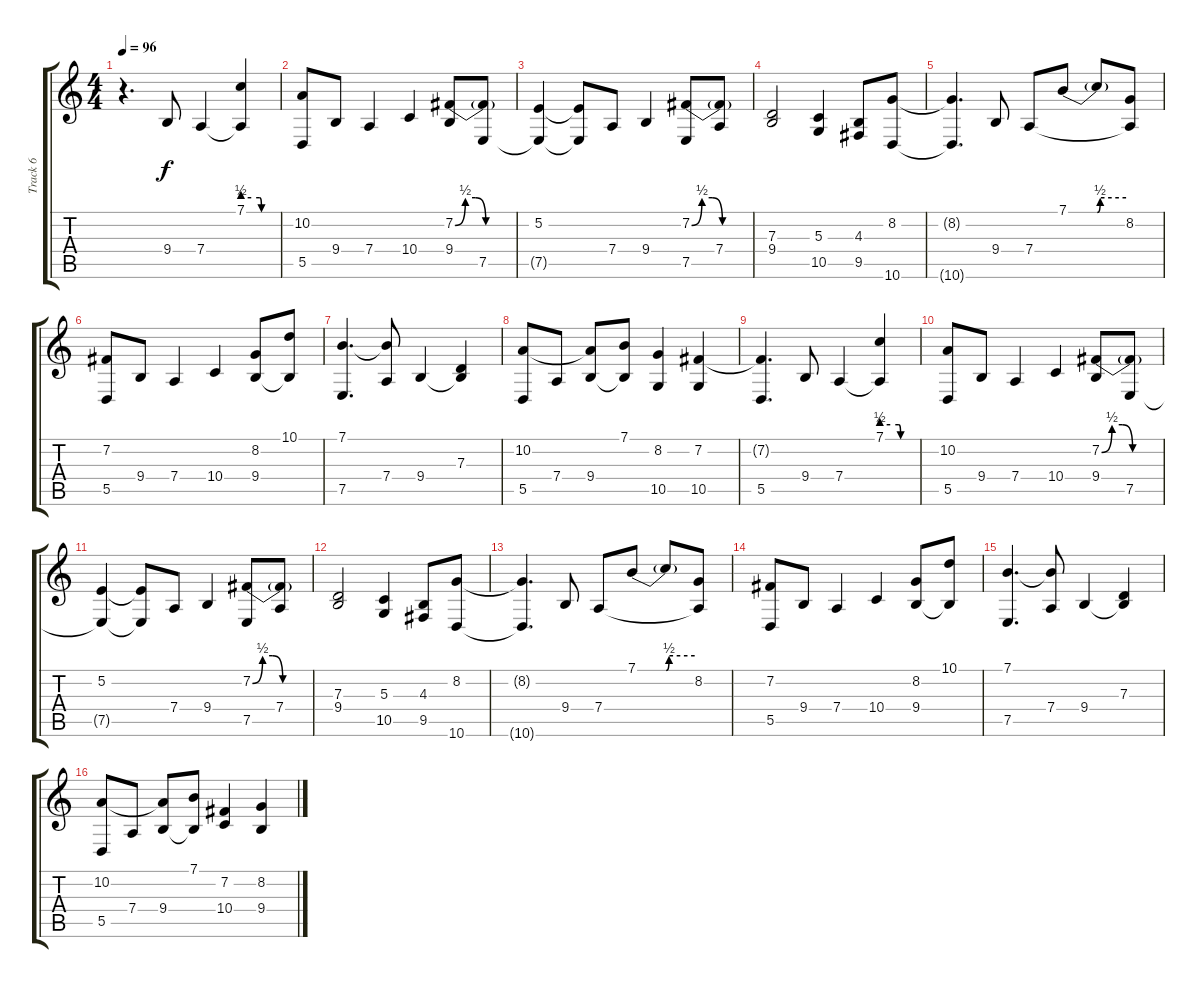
\track ("Track 6" "Track 6") {instrument viola}
\staff {score tabs}
\tuning (E4 B3 G3 D3 A2 E2) {hide}
\ts (4 4)
\tempo 96
\clef g2
\ks c
r.4{d dy f} 9.4.8 7.4.4 (7.1{be (custom 0 2 15 2 30 2 33 0 60 0)} 7.4{t}).4 |
(10.2 5.5).8 9.4.8 7.4.4 10.4.4 (7.2{be (custom 0 0 10 2 20 2 30 0 60 0)} 9.4).8 (7.2{t} 7.5).8 |
(5.2 7.5{t}).4 (5.2{t} 7.5{t}).8 7.4.8 9.4.4 (7.2{be (custom 0 0 10 2 20 2 30 0 60 0)} 7.5).8 (7.2{t} 7.4).8 |
(7.3 9.4).2 (5.3 10.5).4 (4.3 9.5).8 (8.2 10.6).8 |
(8.2{t} 10.6{t}).4{d} 9.4.8 7.4.8 7.1{be (custom 0 0 30 0 33 2 60 2)}.8 7.1{t}.8 (8.2 7.4{t}).8 |
(7.2 5.5).8 9.4.8 7.4.4 10.4.4 (8.2 9.4).8 (10.1 9.4{t}).8 |
(7.1 7.5).4{d} (7.1{t} 7.4).8 9.4.4 (7.3 9.4{t}).4 |
(10.2 5.5).8 7.4.8 (10.2{t} 9.4).8 (7.1 9.4{t}).8 (8.2 10.5).4 (7.2 10.5).4 |
(7.2{t} 5.5).4{d} 9.4.8 7.4.4 (7.1{be (custom 0 2 15 2 30 2 33 0 60 0)} 7.4{t}).4 |
(10.2 5.5).8 9.4.8 7.4.4 10.4.4 (7.2{be (custom 0 0 10 2 20 2 30 0 60 0)} 9.4).8 (7.2{t} 7.5).8 |
(5.2 7.5{t}).4 (5.2{t} 7.5{t}).8 7.4.8 9.4.4 (7.2{be (custom 0 0 10 2 20 2 30 0 60 0)} 7.5).8 (7.2{t} 7.4).8 |
(7.3 9.4).2 (5.3 10.5).4 (4.3 9.5).8 (8.2 10.6).8 |
(8.2{t} 10.6{t}).4{d} 9.4.8 7.4.8 7.1{be (custom 0 0 30 0 33 2 60 2)}.8 7.1{t}.8 (8.2 7.4{t}).8 |
(7.2 5.5).8 9.4.8 7.4.4 10.4.4 (8.2 9.4).8 (10.1 9.4{t}).8 |
(7.1 7.5).4{d} (7.1{t} 7.4).8 9.4.4 (7.3 9.4{t}).4 |
(10.2 5.5).8 7.4.8 (10.2{t} 9.4).8 (7.1 9.4{t}).8 (7.2 10.4).4 (8.2 9.4).4
